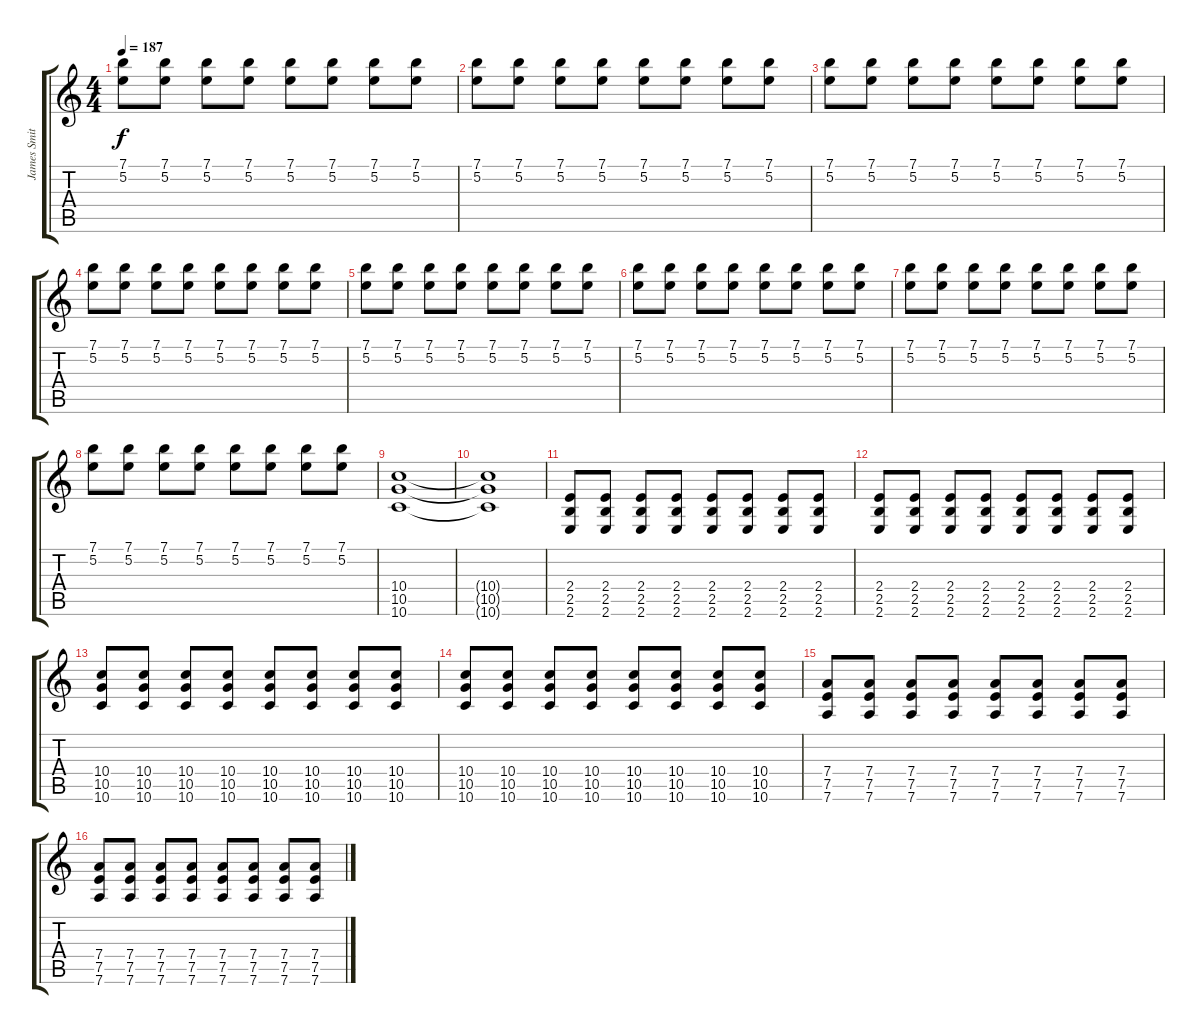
\track ("James Smith" "James Smit") {instrument distortionguitar}
\staff {score tabs}
\tuning (E4 B3 G3 D3 A2 D2) {hide}
\ts (4 4)
\tempo 187
\clef g2
\ks c
(7.1 5.2).8{dy f} (7.1 5.2).8 (7.1 5.2).8 (7.1 5.2).8 (7.1 5.2).8 (7.1 5.2).8 (7.1 5.2).8 (7.1 5.2).8 |
(7.1 5.2).8 (7.1 5.2).8 (7.1 5.2).8 (7.1 5.2).8 (7.1 5.2).8 (7.1 5.2).8 (7.1 5.2).8 (7.1 5.2).8 |
(7.1 5.2).8 (7.1 5.2).8 (7.1 5.2).8 (7.1 5.2).8 (7.1 5.2).8 (7.1 5.2).8 (7.1 5.2).8 (7.1 5.2).8 |
(7.1 5.2).8 (7.1 5.2).8 (7.1 5.2).8 (7.1 5.2).8 (7.1 5.2).8 (7.1 5.2).8 (7.1 5.2).8 (7.1 5.2).8 |
(7.1 5.2).8 (7.1 5.2).8 (7.1 5.2).8 (7.1 5.2).8 (7.1 5.2).8 (7.1 5.2).8 (7.1 5.2).8 (7.1 5.2).8 |
(7.1 5.2).8 (7.1 5.2).8 (7.1 5.2).8 (7.1 5.2).8 (7.1 5.2).8 (7.1 5.2).8 (7.1 5.2).8 (7.1 5.2).8 |
(7.1 5.2).8 (7.1 5.2).8 (7.1 5.2).8 (7.1 5.2).8 (7.1 5.2).8 (7.1 5.2).8 (7.1 5.2).8 (7.1 5.2).8 |
(7.1 5.2).8 (7.1 5.2).8 (7.1 5.2).8 (7.1 5.2).8 (7.1 5.2).8 (7.1 5.2).8 (7.1 5.2).8 (7.1 5.2).8 |
(10.4 10.5 10.6).1 |
(10.4{t} 10.5{t} 10.6{t}).1 |
(2.4 2.5 2.6).8 (2.4 2.5 2.6).8 (2.4 2.5 2.6).8 (2.4 2.5 2.6).8 (2.4 2.5 2.6).8 (2.4 2.5 2.6).8 (2.4 2.5 2.6).8 (2.4 2.5 2.6).8 |
(2.4 2.5 2.6).8 (2.4 2.5 2.6).8 (2.4 2.5 2.6).8 (2.4 2.5 2.6).8 (2.4 2.5 2.6).8 (2.4 2.5 2.6).8 (2.4 2.5 2.6).8 (2.4 2.5 2.6).8 |
(10.4 10.5 10.6).8 (10.4 10.5 10.6).8 (10.4 10.5 10.6).8 (10.4 10.5 10.6).8 (10.4 10.5 10.6).8 (10.4 10.5 10.6).8 (10.4 10.5 10.6).8 (10.4 10.5 10.6).8 |
(10.4 10.5 10.6).8 (10.4 10.5 10.6).8 (10.4 10.5 10.6).8 (10.4 10.5 10.6).8 (10.4 10.5 10.6).8 (10.4 10.5 10.6).8 (10.4 10.5 10.6).8 (10.4 10.5 10.6).8 |
(7.4 7.5 7.6).8 (7.4 7.5 7.6).8 (7.4 7.5 7.6).8 (7.4 7.5 7.6).8 (7.4 7.5 7.6).8 (7.4 7.5 7.6).8 (7.4 7.5 7.6).8 (7.4 7.5 7.6).8 |
(7.4 7.5 7.6).8 (7.4 7.5 7.6).8 (7.4 7.5 7.6).8 (7.4 7.5 7.6).8 (7.4 7.5 7.6).8 (7.4 7.5 7.6).8 (7.4 7.5 7.6).8 (7.4 7.5 7.6).8
